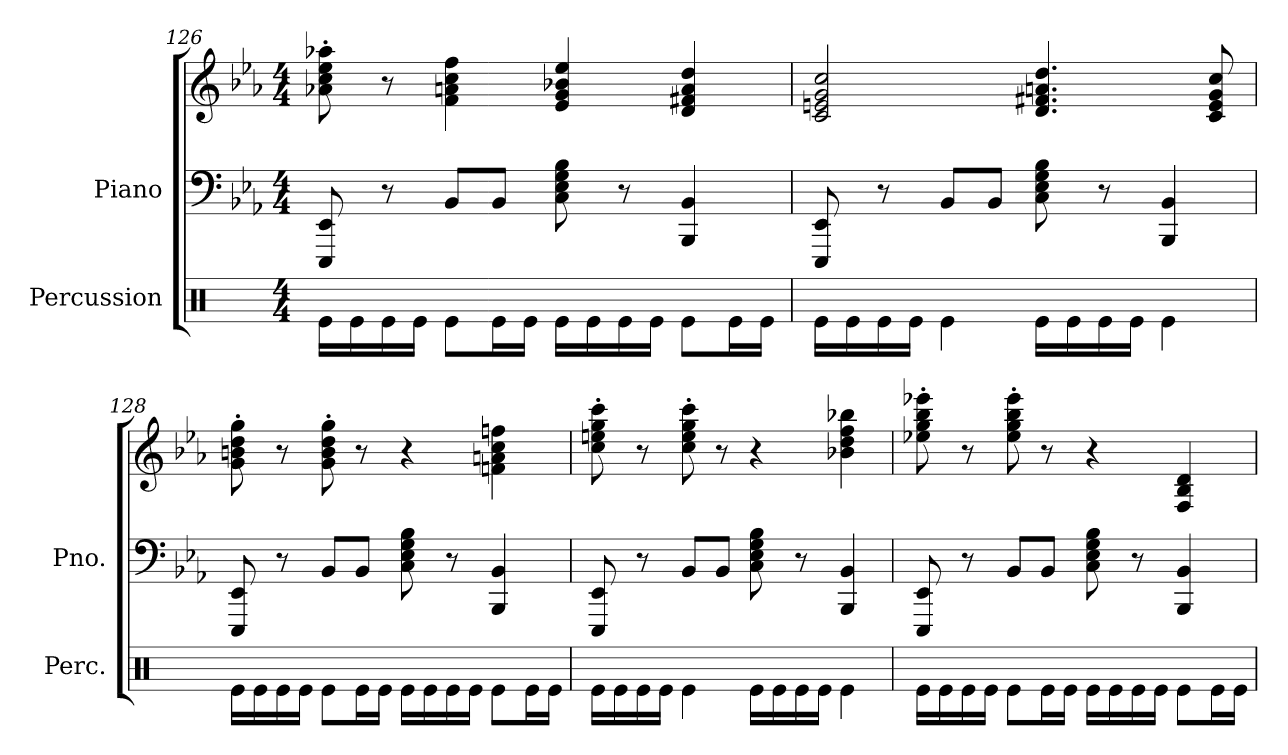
**kern	**kern	**kern
*part2	*part1	*part1
*staff3	*staff2	*staff1
*I"Percussion	*I"Piano	*
*I'Perc.	*I'Pno.	*
*clefX	*clefF4	*clefG2
*k[]	*k[b-e-a-]	*k[b-e-a-]
*	*E-:	*E-:
*M4/4	*M4/4	*M4/4
=126	=126	=126
16Re\LL	8EEE-/ 8EE-/	8a-X\' 8cc\' 8ee-\' 8aa-X\'
16Re\	.	.
16Re\	8r	8r
16Re\JJ	.	.
8Re\L	8BB-/L	4f\ 4an\ 4cc\ 4ff\
16Re\L	8BB-/J	.
16Re\JJ	.	.
16Re\LL	8C\ 8E-\ 8G\ 8B-\	4e-/ 4g/ 4b-X/ 4ee-/
16Re\	.	.
16Re\	8r	.
16Re\JJ	.	.
8Re\L	4BBB-/ 4BB-/	4d/ 4f#X/ 4a/ 4dd/
16Re\L	.	.
16Re\JJ	.	.
=127	=127	=127
16Re\LL	8EEE-/ 8EE-/	2c/ 2en/ 2g/ 2cc/
16Re\	.	.
16Re\	8r	.
16Re\JJ	.	.
4Re\	8BB-/L	.
.	8BB-/J	.
16Re\LL	8C\ 8E-\ 8G\ 8B-\	4.d/ 4.f#X/ 4.an/ 4.dd/
16Re\	.	.
16Re\	8r	.
16Re\JJ	.	.
4Re\	4BBB-/ 4BB-/	.
.	.	8c/ 8e/ 8g/ 8cc/
=128	=128	=128
16Re\LL	8EEE-/ 8EE-/	8g\' 8bn\' 8dd\' 8gg\'
16Re\	.	.
16Re\	8r	8r
16Re\JJ	.	.
8Re\L	8BB-/L	8g\' 8b\' 8dd\' 8gg\'
16Re\L	8BB-/J	8r
16Re\JJ	.	.
16Re\LL	8C\ 8E-\ 8G\ 8B-\	4r
16Re\	.	.
16Re\	8r	.
16Re\JJ	.	.
8Re\L	4BBB-/ 4BB-/	4fn\ 4an\ 4cc\ 4ffn\
16Re\L	.	.
16Re\JJ	.	.
=129	=129	=129
16Re\LL	8EEE-/ 8EE-/	8cc\' 8een\' 8gg\' 8ccc\'
16Re\	.	.
16Re\	8r	8r
16Re\JJ	.	.
4Re\	8BB-/L	8cc\' 8ee\' 8gg\' 8ccc\'
.	8BB-/J	8r
16Re\LL	8C\ 8E-\ 8G\ 8B-\	4r
16Re\	.	.
16Re\	8r	.
16Re\JJ	.	.
4Re\	4BBB-/ 4BB-/	4b-X\ 4dd\ 4ff\ 4bb-X\
=130	=130	=130
16Re\LL	8EEE-/ 8EE-/	8ee-X\' 8gg\' 8bb-\' 8eee-X\'
16Re\	.	.
16Re\	8r	8r
16Re\JJ	.	.
8Re\L	8BB-/L	8ee-\' 8gg\' 8bb-\' 8eee-\'
16Re\L	8BB-/J	8r
16Re\JJ	.	.
16Re\LL	8C\ 8E-\ 8G\ 8B-\	4r
16Re\	.	.
16Re\	8r	.
16Re\JJ	.	.
8Re\L	4BBB-/ 4BB-/	4F/ 4B-/ 4d/
16Re\L	.	.
16Re\JJ	.	.
=	=	=
*-	*-	*-
